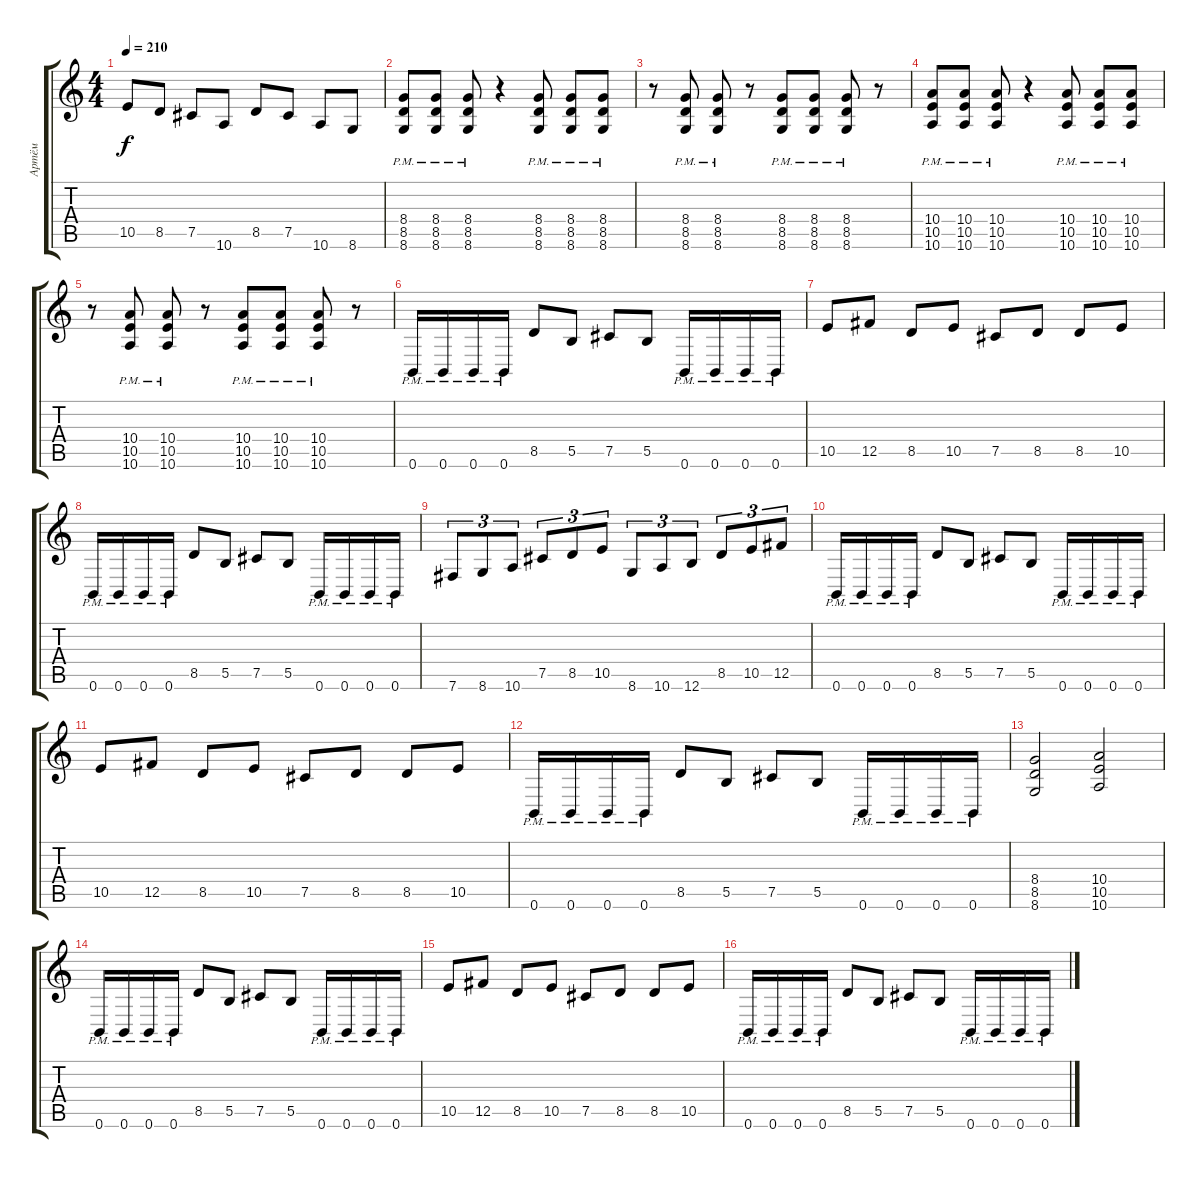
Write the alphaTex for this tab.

\track ("Артём" "Артём") {instrument distortionguitar}
\staff {score tabs}
\tuning (Db4 Ab3 E3 B2 Gb2 B1) {hide}
\ts (4 4)
\tempo 210
\clef g2
\ks c
10.5.8{dy f} 8.5.8 7.5.8 10.6.8 8.5.8 7.5.8 10.6.8 8.6.8 |
(8.4 8.5 8.6{pm}).8 (8.4 8.5 8.6{pm}).8 (8.4 8.5 8.6{pm}).8 r.4 (8.4 8.5 8.6{pm}).8 (8.4 8.5 8.6{pm}).8 (8.4 8.5 8.6{pm}).8 |
r.8 (8.4 8.5 8.6{pm}).8 (8.4 8.5 8.6{pm}).8 r.8 (8.4 8.5 8.6{pm}).8 (8.4 8.5 8.6{pm}).8 (8.4 8.5 8.6{pm}).8 r.8 |
(10.4 10.5 10.6{pm}).8 (10.4 10.5 10.6{pm}).8 (10.4 10.5 10.6{pm}).8 r.4 (10.4 10.5 10.6{pm}).8 (10.4 10.5 10.6{pm}).8 (10.4 10.5 10.6{pm}).8 |
r.8 (10.4 10.5 10.6{pm}).8 (10.4 10.5 10.6{pm}).8 r.8 (10.4 10.5 10.6{pm}).8 (10.4 10.5 10.6{pm}).8 (10.4 10.5 10.6{pm}).8 r.8 |
0.6{pm}.16 0.6{pm}.16 0.6{pm}.16 0.6{pm}.16 8.5.8 5.5.8 7.5.8 5.5.8 0.6{pm}.16 0.6{pm}.16 0.6{pm}.16 0.6{pm}.16 |
10.5.8 12.5.8 8.5.8 10.5.8 7.5.8 8.5.8 8.5.8 10.5.8 |
0.6{pm}.16 0.6{pm}.16 0.6{pm}.16 0.6{pm}.16 8.5.8 5.5.8 7.5.8 5.5.8 0.6{pm}.16 0.6{pm}.16 0.6{pm}.16 0.6{pm}.16 |
7.6.8{tu (3 2) beam Up} 8.6.8{tu (3 2) beam Up} 10.6.8{tu (3 2)} 7.5.8{tu (3 2)} 8.5.8{tu (3 2)} 10.5.8{tu (3 2)} 8.6.8{tu (3 2)} 10.6.8{tu (3 2)} 12.6.8{tu (3 2)} 8.5.8{tu (3 2)} 10.5.8{tu (3 2)} 12.5.8{tu (3 2)} |
0.6{pm}.16 0.6{pm}.16 0.6{pm}.16 0.6{pm}.16 8.5.8 5.5.8 7.5.8 5.5.8 0.6{pm}.16 0.6{pm}.16 0.6{pm}.16 0.6{pm}.16 |
10.5.8 12.5.8 8.5.8 10.5.8 7.5.8 8.5.8 8.5.8 10.5.8 |
0.6{pm}.16 0.6{pm}.16 0.6{pm}.16 0.6{pm}.16 8.5.8 5.5.8 7.5.8 5.5.8 0.6{pm}.16 0.6{pm}.16 0.6{pm}.16 0.6{pm}.16 |
(8.4 8.5 8.6).2 (10.4 10.5 10.6).2 |
0.6{pm}.16 0.6{pm}.16 0.6{pm}.16 0.6{pm}.16 8.5.8 5.5.8 7.5.8 5.5.8 0.6{pm}.16 0.6{pm}.16 0.6{pm}.16 0.6{pm}.16 |
10.5.8 12.5.8 8.5.8 10.5.8 7.5.8 8.5.8 8.5.8 10.5.8 |
0.6{pm}.16 0.6{pm}.16 0.6{pm}.16 0.6{pm}.16 8.5.8 5.5.8 7.5.8 5.5.8 0.6{pm}.16 0.6{pm}.16 0.6{pm}.16 0.6{pm}.16
